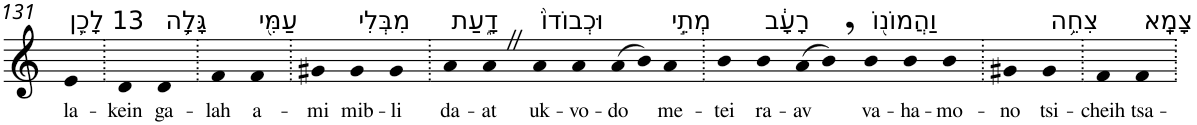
**kern	**text
*part1	*part1
*staff1	*staff1
*I"Piano	*
*I'Pno	*
!!LO:PB:g=z
*clefG2	*
*k[]	*
=131	=131
!LO:TX:a:t=13 לָכֵ֛ן	!
!	!LO:LY:b
4e	la-
=132.	=132.
!	!LO:LY:b
4d	-kein
!LO:TX:a:t=גָּלָ֥ה	!
!	!LO:LY:b
4d	ga-
=133.	=133.
!	!LO:LY:b
4f	-lah
!LO:TX:a:t=עַמִּ֖י	!
!	!LO:LY:b
4f	a-
=134.	=134.
!	!LO:LY:b
4g#X	-mi
!LO:TX:a:t=מִבְּלִי	!
!	!LO:LY:b
4g#	mib-
!	!LO:LY:b
4g#	-li
=135.	=135.
!LO:TX:a:t=דָ֑עַת	!
!	!LO:LY:b
4a	da-
!	!LO:LY:b
4aZ	-at
!LO:TX:a:t=וּכְבוֹדוֹ֙	!
!	!LO:LY:b
4a	uk-
!	!LO:LY:b
4a	-vo-
!	!LO:LY:b
(8a	-do
8b)	.
!LO:TX:a:t=מְתֵ֣י	!
!	!LO:LY:b
4a	me-
=136.	=136.
!	!LO:LY:b
4b	-tei
!LO:TX:a:t=רָעָ֔ב	!
!	!LO:LY:b
4b	ra-
!	!LO:LY:b
(8a	-av
8b,)	.
!LO:TX:a:t=וַהֲמוֹנ֖וֹ	!
!	!LO:LY:b
4b	va-
!	!LO:LY:b
4b	-ha-
!	!LO:LY:b
4b	-mo-
=137.	=137.
!	!LO:LY:b
4g#X	-no
!LO:TX:a:t=צִחֵ֥ה	!
!	!LO:LY:b
4g#	tsi-
=138.	=138.
!	!LO:LY:b
4f	-cheih
!LO:TX:a:t=צָמָֽא	!
!	!LO:LY:b
4f	tsa-
=.	=.
*-	*-
